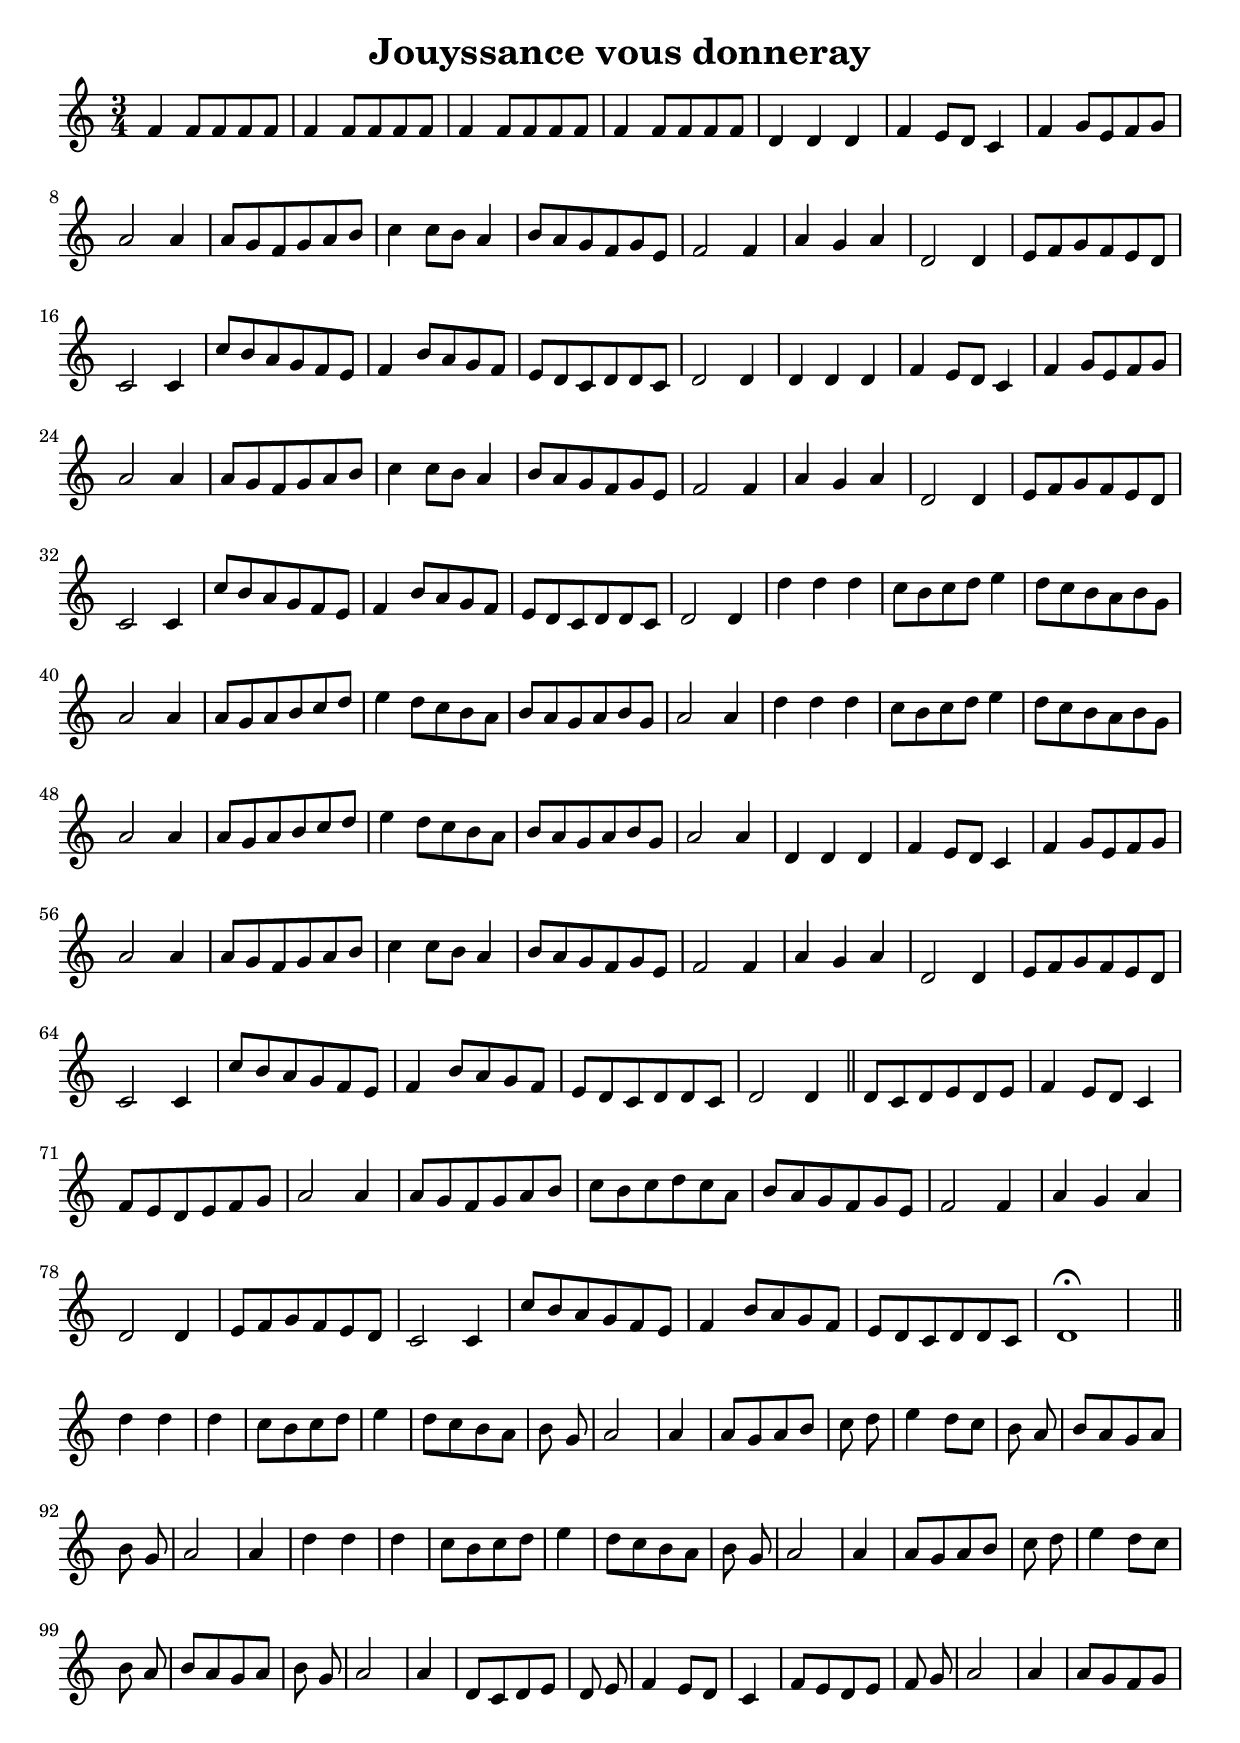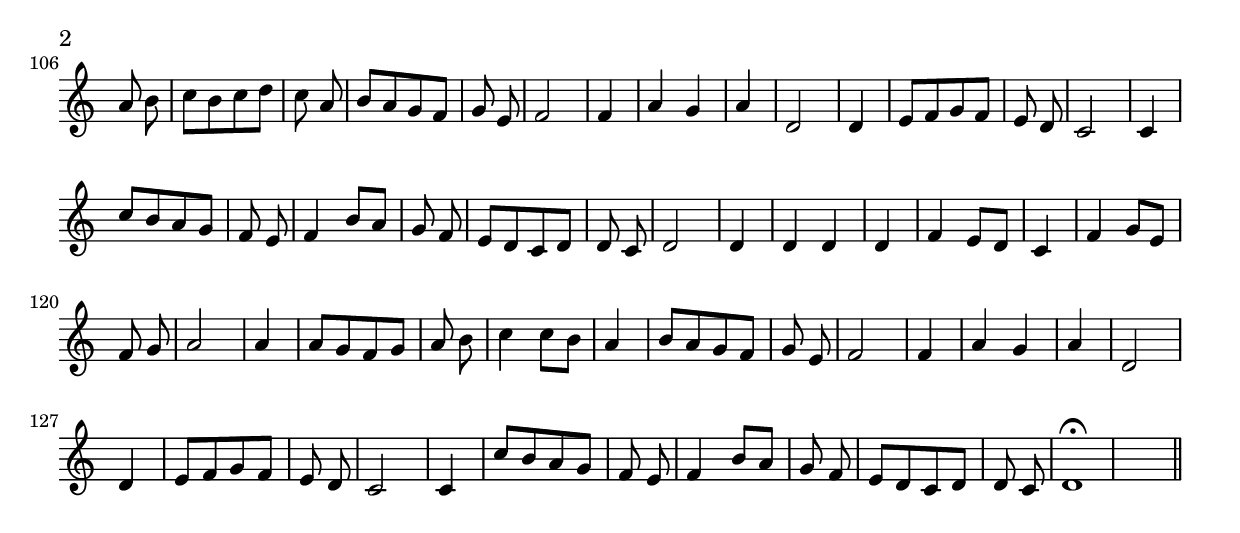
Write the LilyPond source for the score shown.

\version "2.7.40"
\header {
	crossRefNumber = "1"
	footnotes = "\\\\pour plus d'information : http://graner.name/nicolas/arbeau/"
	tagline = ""
	title = "Jouyssance vous donneray"
}
voicedefault =  {
\set Score.defaultBarType = ""

\time 3/4 \key c \major   f'4    f'8    f'8    f'8    f'8    \bar "|"   f'4    
f'8    f'8    f'8    f'8    \bar "|"   f'4    f'8    f'8    f'8    f'8    
\bar "|"   f'4    f'8    f'8    f'8    f'8    \bar "|"     d'4    d'4    d'4    
\bar "|"   f'4    e'8    d'8    c'4    \bar "|"   f'4    g'8    e'8    f'8    
g'8    \bar "|"   a'2    a'4    \bar "|"     a'8    g'8    f'8    g'8    a'8    
b'8    \bar "|"   c''4    c''8    b'8    a'4    \bar "|"   b'8    a'8    g'8    
f'8    g'8    e'8    \bar "|"   f'2    f'4    \bar "|"     a'4    g'4    a'4    
\bar "|"   d'2    d'4    \bar "|"   e'8    f'8    g'8    f'8    e'8    d'8    
\bar "|"   c'2    c'4    \bar "|"     c''8    b'8    a'8    g'8    f'8    e'8   
 \bar "|"   f'4    b'8    a'8    g'8    f'8    \bar "|"   e'8    d'8    c'8    
d'8    d'8    c'8    \bar "|"   d'2    d'4    \bar "|"     d'4    d'4    d'4    
\bar "|"   f'4    e'8    d'8    c'4    \bar "|"   f'4    g'8    e'8    f'8    
g'8    \bar "|"   a'2    a'4    \bar "|"     a'8    g'8    f'8    g'8    a'8    
b'8    \bar "|"   c''4    c''8    b'8    a'4    \bar "|"   b'8    a'8    g'8    
f'8    g'8    e'8    \bar "|"   f'2    f'4    \bar "|"     a'4    g'4    a'4    
\bar "|"   d'2    d'4    \bar "|"   e'8    f'8    g'8    f'8    e'8    d'8    
\bar "|"   c'2    c'4    \bar "|"     c''8    b'8    a'8    g'8    f'8    e'8   
 \bar "|"   f'4    b'8    a'8    g'8    f'8    \bar "|"   e'8    d'8    c'8    
d'8    d'8    c'8    \bar "|"   d'2    d'4    \bar "|"     d''4    d''4    d''4 
   \bar "|"   c''8    b'8    c''8    d''8    e''4    \bar "|"   d''8    c''8    
b'8    a'8    b'8    g'8    \bar "|"   a'2    a'4    \bar "|"     a'8    g'8    
a'8    b'8    c''8    d''8    \bar "|"   e''4    d''8    c''8    b'8    a'8    
\bar "|"   b'8    a'8    g'8    a'8    b'8    g'8    \bar "|"   a'2    a'4    
\bar "|"     d''4    d''4    d''4    \bar "|"   c''8    b'8    c''8    d''8    
e''4    \bar "|"   d''8    c''8    b'8    a'8    b'8    g'8    \bar "|"   a'2   
 a'4    \bar "|"     a'8    g'8    a'8    b'8    c''8    d''8    \bar "|"   
e''4    d''8    c''8    b'8    a'8    \bar "|"   b'8    a'8    g'8    a'8    
b'8    g'8    \bar "|"   a'2    a'4    \bar "|"     d'4    d'4    d'4    
\bar "|"   f'4    e'8    d'8    c'4    \bar "|"   f'4    g'8    e'8    f'8    
g'8    \bar "|"   a'2    a'4    \bar "|"     a'8    g'8    f'8    g'8    a'8    
b'8    \bar "|"   c''4    c''8    b'8    a'4    \bar "|"   b'8    a'8    g'8    
f'8    g'8    e'8    \bar "|"   f'2    f'4    \bar "|"     a'4    g'4    a'4    
\bar "|"   d'2    d'4    \bar "|"   e'8    f'8    g'8    f'8    e'8    d'8    
\bar "|"   c'2    c'4    \bar "|"     c''8    b'8    a'8    g'8    f'8    e'8   
 \bar "|"   f'4    b'8    a'8    g'8    f'8    \bar "|"   e'8    d'8    c'8    
d'8    d'8    c'8    \bar "|"   d'2    d'4    \bar "||"     d'8    c'8    d'8   
 e'8    d'8    e'8    \bar "|"   f'4    e'8    d'8    c'4    \bar "|"   f'8    
e'8    d'8    e'8    f'8    g'8    \bar "|"   a'2    a'4    \bar "|"     a'8    
g'8    f'8    g'8    a'8    b'8    \bar "|"   c''8    b'8    c''8    d''8    
c''8    a'8    \bar "|"   b'8    a'8    g'8    f'8    g'8    e'8    \bar "|"   
f'2    f'4    \bar "|"     a'4    g'4    a'4    \bar "|"   d'2    d'4    
\bar "|"   e'8    f'8    g'8    f'8    e'8    d'8    \bar "|"   c'2    c'4    
\bar "|"     c''8    b'8    a'8    g'8    f'8    e'8    \bar "|"   f'4    b'8   
 a'8    g'8    f'8    \bar "|"   e'8    d'8    c'8    d'8    d'8    c'8    
\bar "|"     d'1 ^\fermata   \bar "||"     d''4    d''4    d''4    \bar "|"   
c''8    b'8    c''8    d''8    e''4    \bar "|"   d''8    c''8    b'8    a'8    
b'8    g'8    \bar "|"   a'2    a'4    \bar "|"     a'8    g'8    a'8    b'8    
c''8    d''8    \bar "|"   e''4    d''8    c''8    b'8    a'8    \bar "|"   b'8 
   a'8    g'8    a'8    b'8    g'8    \bar "|"   a'2    a'4    \bar "|"     
d''4    d''4    d''4    \bar "|"   c''8    b'8    c''8    d''8    e''4    
\bar "|"   d''8    c''8    b'8    a'8    b'8    g'8    \bar "|"   a'2    a'4    
\bar "|"     a'8    g'8    a'8    b'8    c''8    d''8    \bar "|"   e''4    
d''8    c''8    b'8    a'8    \bar "|"   b'8    a'8    g'8    a'8    b'8    g'8 
   \bar "|"   a'2    a'4    \bar "|"     d'8    c'8    d'8    e'8    d'8    e'8 
   \bar "|"   f'4    e'8    d'8    c'4    \bar "|"   f'8    e'8    d'8    e'8   
 f'8    g'8    \bar "|"   a'2    a'4    \bar "|"     a'8    g'8    f'8    g'8   
 a'8    b'8    \bar "|"   c''8    b'8    c''8    d''8    c''8    a'8    
\bar "|"   b'8    a'8    g'8    f'8    g'8    e'8    \bar "|"   f'2    f'4    
\bar "|"     a'4    g'4    a'4    \bar "|"   d'2    d'4    \bar "|"   e'8    
f'8    g'8    f'8    e'8    d'8    \bar "|"   c'2    c'4    \bar "|"     c''8   
 b'8    a'8    g'8    f'8    e'8    \bar "|"   f'4    b'8    a'8    g'8    f'8  
  \bar "|"   e'8    d'8    c'8    d'8    d'8    c'8    \bar "|"   d'2    d'4    
\bar "|"     d'4    d'4    d'4    \bar "|"   f'4    e'8    d'8    c'4    
\bar "|"   f'4    g'8    e'8    f'8    g'8    \bar "|"   a'2    a'4    \bar "|" 
    a'8    g'8    f'8    g'8    a'8    b'8    \bar "|"   c''4    c''8    b'8    
a'4    \bar "|"   b'8    a'8    g'8    f'8    g'8    e'8    \bar "|"   f'2    
f'4    \bar "|"     a'4    g'4    a'4    \bar "|"   d'2    d'4    \bar "|"   
e'8    f'8    g'8    f'8    e'8    d'8    \bar "|"   c'2    c'4    \bar "|"     
c''8    b'8    a'8    g'8    f'8    e'8    \bar "|"   f'4    b'8    a'8    g'8  
  f'8    \bar "|"   e'8    d'8    c'8    d'8    d'8    c'8    \bar "|"     d'1 
^\fermata   \bar "||"   
}

\score{
    <<

	\context Staff="default"
	{
	    \voicedefault 
	}

    >>
	\layout { indent = 0.0\cm 
	}
	\midi { \tempo 2=100 }
}
